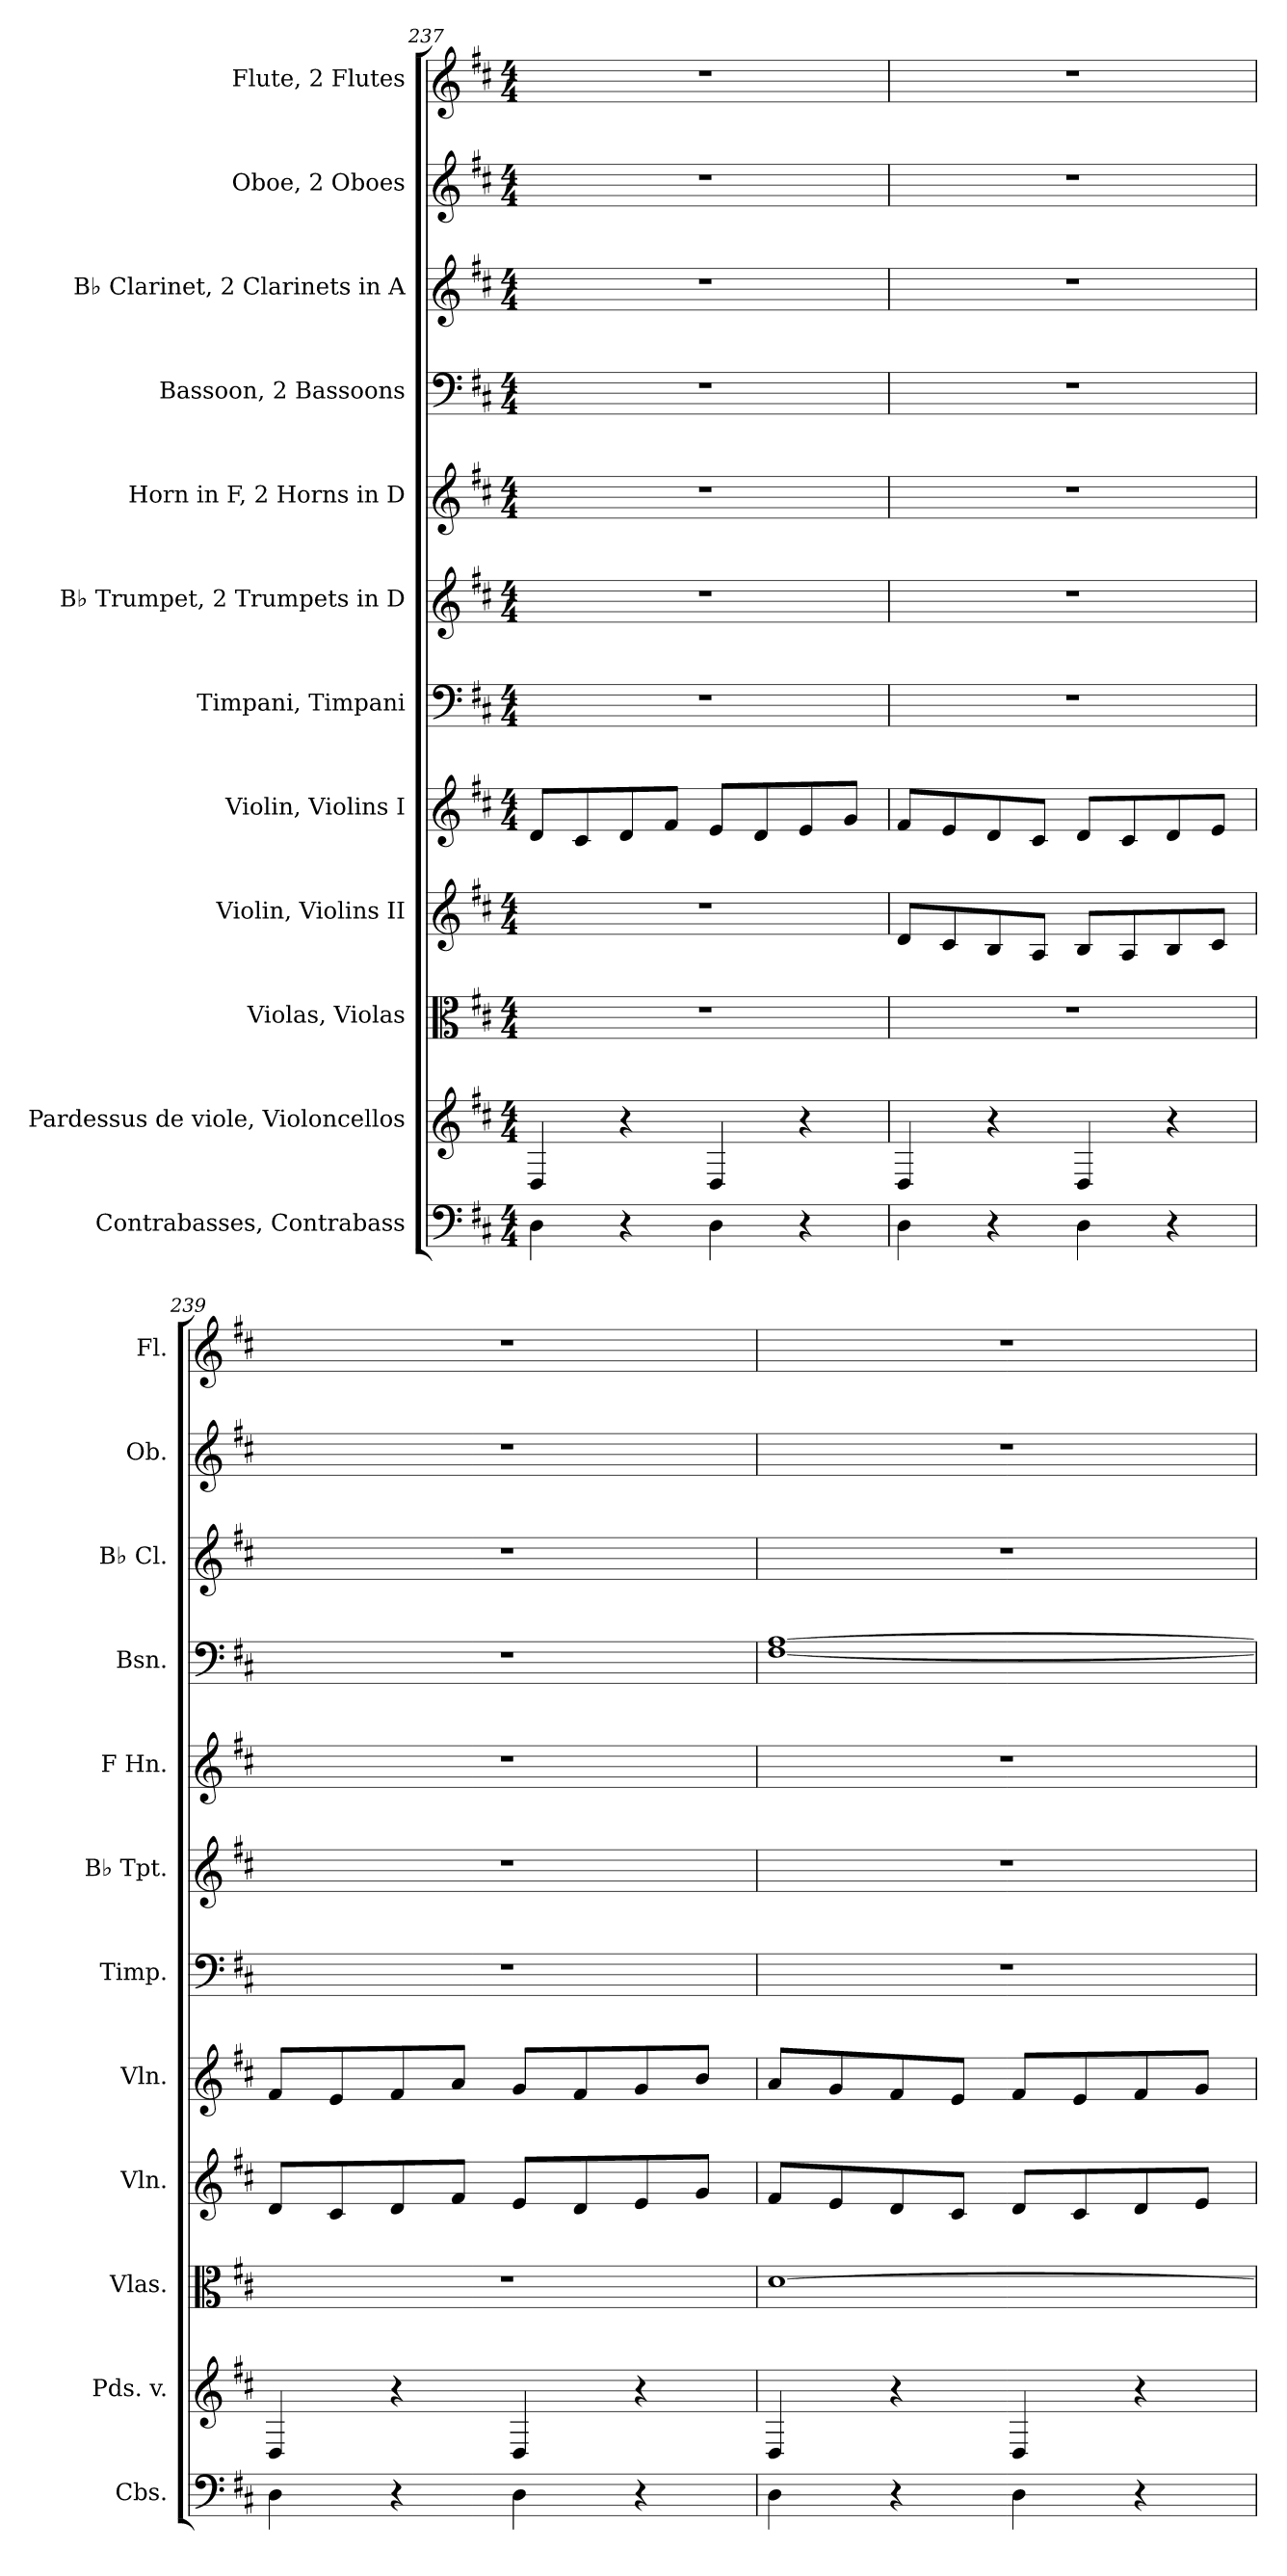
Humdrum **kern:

**kern	**kern	**kern	**kern	**kern	**kern	**kern	**kern	**kern	**kern	**kern	**kern
*part12	*part11	*part10	*part9	*part8	*part7	*part6	*part5	*part4	*part3	*part2	*part1
*staff12	*staff11	*staff10	*staff9	*staff8	*staff7	*staff6	*staff5	*staff4	*staff3	*staff2	*staff1
*I"Contrabasses, Contrabass	*I"Pardessus de viole, Violoncellos	*I"Violas, Violas	*I"Violin, Violins II	*I"Violin, Violins I	*I"Timpani, Timpani	*I"B♭ Trumpet, 2 Trumpets in D	*I"Horn in F, 2 Horns in D	*I"Bassoon, 2 Bassoons	*I"B♭ Clarinet, 2 Clarinets in A	*I"Oboe, 2 Oboes	*I"Flute, 2 Flutes
*I'Cbs.	*I'Pds. v.	*I'Vlas.	*I'Vln.	*I'Vln.	*I'Timp.	*I'B♭ Tpt.	*I'F Hn.	*I'Bsn.	*I'B♭ Cl.	*I'Ob.	*I'Fl.
!!LO:PB:g=z
*clefF4	*clefG2	*clefC3	*clefG2	*clefG2	*clefF4	*clefG2	*clefG2	*clefF4	*clefG2	*clefG2	*clefG2
*ITrd7c12	*	*	*	*	*	*ITrd1c2	*ITrd4c7	*	*ITrd1c2	*	*
*k[f#c#]	*k[f#c#]	*k[f#c#]	*k[f#c#]	*k[f#c#]	*k[f#c#]	*k[]	*k[f#]	*k[f#c#]	*k[]	*k[f#c#]	*k[f#c#]
*M4/4	*M4/4	*M4/4	*M4/4	*M4/4	*M4/4	*M4/4	*M4/4	*M4/4	*M4/4	*M4/4	*M4/4
=237	=237	=237	=237	=237	=237	=237	=237	=237	=237	=237	=237
4DD\	4D/	1r	1r	8d/L	1r	1r	1r	1r	1r	1r	1r
.	.	.	.	8c#/	.	.	.	.	.	.	.
4r	4r	.	.	8d/	.	.	.	.	.	.	.
.	.	.	.	8f#/J	.	.	.	.	.	.	.
4DD\	4D/	.	.	8e/L	.	.	.	.	.	.	.
.	.	.	.	8d/	.	.	.	.	.	.	.
4r	4r	.	.	8e/	.	.	.	.	.	.	.
.	.	.	.	8g/J	.	.	.	.	.	.	.
=238	=238	=238	=238	=238	=238	=238	=238	=238	=238	=238	=238
4DD\	4D/	1r	8d/L	8f#/L	1r	1r	1r	1r	1r	1r	1r
.	.	.	8c#/	8e/	.	.	.	.	.	.	.
4r	4r	.	8B/	8d/	.	.	.	.	.	.	.
.	.	.	8A/J	8c#/J	.	.	.	.	.	.	.
4DD\	4D/	.	8B/L	8d/L	.	.	.	.	.	.	.
.	.	.	8A/	8c#/	.	.	.	.	.	.	.
4r	4r	.	8B/	8d/	.	.	.	.	.	.	.
.	.	.	8c#/J	8e/J	.	.	.	.	.	.	.
=239	=239	=239	=239	=239	=239	=239	=239	=239	=239	=239	=239
4DD\	4D/	1r	8d/L	8f#/L	1r	1r	1r	1r	1r	1r	1r
.	.	.	8c#/	8e/	.	.	.	.	.	.	.
4r	4r	.	8d/	8f#/	.	.	.	.	.	.	.
.	.	.	8f#/J	8a/J	.	.	.	.	.	.	.
4DD\	4D/	.	8e/L	8g/L	.	.	.	.	.	.	.
.	.	.	8d/	8f#/	.	.	.	.	.	.	.
4r	4r	.	8e/	8g/	.	.	.	.	.	.	.
.	.	.	8g/J	8b/J	.	.	.	.	.	.	.
=240	=240	=240	=240	=240	=240	=240	=240	=240	=240	=240	=240
4DD\	4D/	[1d	8f#/L	8a/L	1r	1r	1r	[1F# [1A	1r	1r	1r
.	.	.	8e/	8g/	.	.	.	.	.	.	.
4r	4r	.	8d/	8f#/	.	.	.	.	.	.	.
.	.	.	8c#/J	8e/J	.	.	.	.	.	.	.
4DD\	4D/	.	8d/L	8f#/L	.	.	.	.	.	.	.
.	.	.	8c#/	8e/	.	.	.	.	.	.	.
4r	4r	.	8d/	8f#/	.	.	.	.	.	.	.
.	.	.	8e/J	8g/J	.	.	.	.	.	.	.
=	=	=	=	=	=	=	=	=	=	=	=
*-	*-	*-	*-	*-	*-	*-	*-	*-	*-	*-	*-
